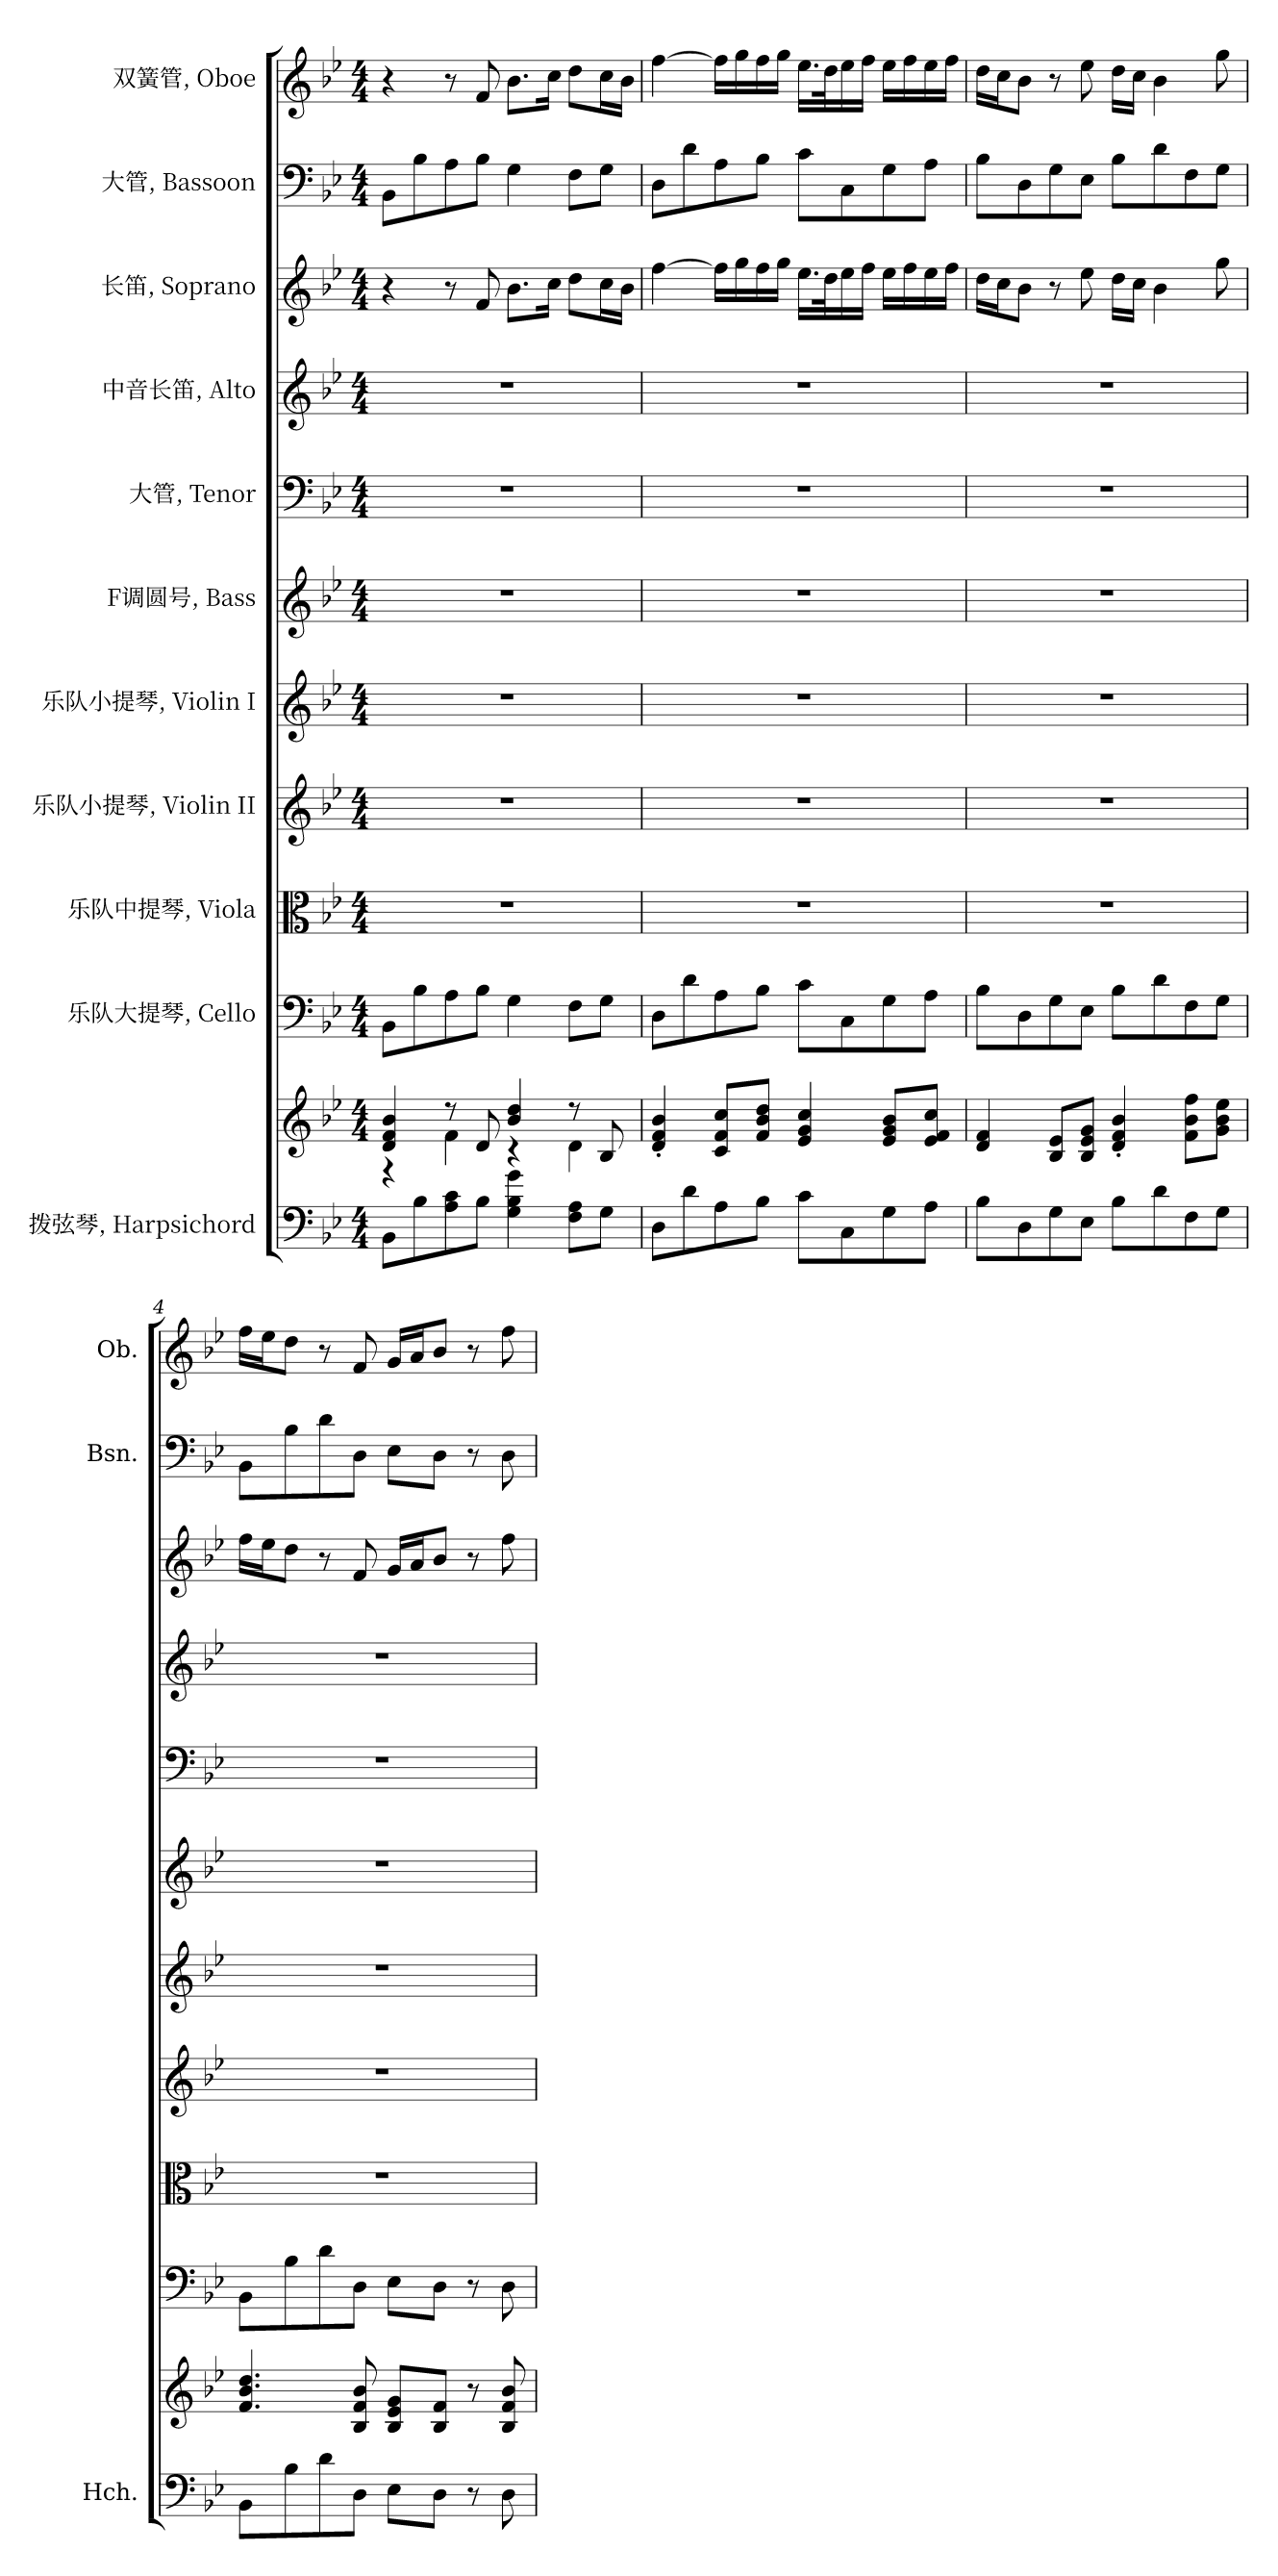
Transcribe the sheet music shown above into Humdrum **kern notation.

**kern	**kern	**kern	**kern	**kern	**kern	**kern	**kern	**kern	**kern	**kern	**kern
*part11	*part11	*part10	*part9	*part8	*part7	*part6	*part5	*part4	*part3	*part2	*part1
*staff12	*staff11	*staff10	*staff9	*staff8	*staff7	*staff6	*staff5	*staff4	*staff3	*staff2	*staff1
*I"拨弦琴, Harpsichord	*	*I"乐队大提琴, Cello	*I"乐队中提琴, Viola	*I"乐队小提琴, Violin II	*I"乐队小提琴, Violin I	*I"F调圆号, Bass	*I"大管, Tenor	*I"中音长笛, Alto	*I"长笛, Soprano	*I"大管, Bassoon	*I"双簧管, Oboe
*I'Hch.	*	*	*	*	*	*	*	*	*	*I'Bsn.	*I'Ob.
*clefF4	*clefG2	*clefF4	*clefC3	*clefG2	*clefG2	*clefG2	*clefF4	*clefG2	*clefG2	*clefF4	*clefG2
*	*	*	*	*	*	*ITrd4c7	*	*ITrd3c5	*	*	*
*k[b-e-]	*k[b-e-]	*k[b-e-]	*k[b-e-]	*k[b-e-]	*k[b-e-]	*k[b-e-a-]	*k[b-e-]	*k[b-]	*k[b-e-]	*k[b-e-]	*k[b-e-]
*M4/4	*M4/4	*M4/4	*M4/4	*M4/4	*M4/4	*M4/4	*M4/4	*M4/4	*M4/4	*M4/4	*M4/4
*MM100	*MM100	*MM100	*MM100	*MM100	*MM100	*MM100	*MM100	*MM100	*MM100	*MM100	*MM100
=1	=1	=1	=1	=1	=1	=1	=1	=1	=1	=1	=1
*	*^	*	*	*	*	*	*	*	*	*	*
8BB-\L	4d/ 4f/ 4b-/	4r	8BB-\L	1r	1r	1r	1r	1r	1r	4r	8BB-\L	4r
8B-\	.	.	8B-\	.	.	.	.	.	.	.	8B-\	.
8A\ 8c\	8r	4f\	8A\	.	.	.	.	.	.	8r	8A\	8r
8B-\J	8d/	.	8B-\J	.	.	.	.	.	.	8f/	8B-\J	8f/
4G\ 4B-\ 4g\	4b-/ 4dd/	4r	4G\	.	.	.	.	.	.	8.b-\L	4G\	8.b-\L
.	.	.	.	.	.	.	.	.	.	16cc\Jk	.	16cc\Jk
8F\ 8A\L	8r	4d\	8F\L	.	.	.	.	.	.	8dd\L	8F\L	8dd\L
8G\J	8B-/	.	8G\J	.	.	.	.	.	.	16cc\L	8G\J	16cc\L
.	.	.	.	.	.	.	.	.	.	16b-\JJ	.	16b-\JJ
*	*v	*v	*	*	*	*	*	*	*	*	*	*
=2	=2	=2	=2	=2	=2	=2	=2	=2	=2	=2	=2
8D\L	4d/' 4f/' 4b-/'	8D\L	1r	1r	1r	1r	1r	1r	[4ff\	8D\L	[4ff\
8d\	.	8d\	.	.	.	.	.	.	.	8d\	.
8A\	8c/ 8f/ 8cc/L	8A\	.	.	.	.	.	.	16ff\LL]	8A\	16ff\LL]
.	.	.	.	.	.	.	.	.	16gg\	.	16gg\
8B-\J	8f/ 8b-/ 8dd/J	8B-\J	.	.	.	.	.	.	16ff\	8B-\J	16ff\
.	.	.	.	.	.	.	.	.	16gg\JJ	.	16gg\JJ
8c\L	4e-/ 4g/ 4cc/	8c\L	.	.	.	.	.	.	16.ee-\LL	8c\L	16.ee-\LL
.	.	.	.	.	.	.	.	.	32dd\K	.	32dd\K
8C\	.	8C\	.	.	.	.	.	.	16ee-\	8C\	16ee-\
.	.	.	.	.	.	.	.	.	16ff\JJ	.	16ff\JJ
8G\	8e-/ 8g/ 8b-/L	8G\	.	.	.	.	.	.	16ee-\LL	8G\	16ee-\LL
.	.	.	.	.	.	.	.	.	16ff\	.	16ff\
8A\J	8e-/ 8f/ 8cc/J	8A\J	.	.	.	.	.	.	16ee-\	8A\J	16ee-\
.	.	.	.	.	.	.	.	.	16ff\JJ	.	16ff\JJ
!!LO:PB:g=z
=3	=3	=3	=3	=3	=3	=3	=3	=3	=3	=3	=3
8B-\L	4d/ 4f/	8B-\L	1r	1r	1r	1r	1r	1r	16dd\LL	8B-\L	16dd\LL
.	.	.	.	.	.	.	.	.	16cc\J	.	16cc\J
8D\	.	8D\	.	.	.	.	.	.	8b-\J	8D\	8b-\J
8G\	8B-/ 8e-/L	8G\	.	.	.	.	.	.	8r	8G\	8r
8E-\J	8B-/ 8e-/ 8g/J	8E-\J	.	.	.	.	.	.	8ee-\	8E-\J	8ee-\
8B-\L	4d/' 4f/' 4b-/'	8B-\L	.	.	.	.	.	.	16dd\LL	8B-\L	16dd\LL
.	.	.	.	.	.	.	.	.	16cc\JJ	.	16cc\JJ
8d\	.	8d\	.	.	.	.	.	.	4b-\	8d\	4b-\
8F\	8f\ 8b-\ 8ff\L	8F\	.	.	.	.	.	.	.	8F\	.
8G\J	8g\ 8b-\ 8ee-\J	8G\J	.	.	.	.	.	.	8gg\	8G\J	8gg\
=4	=4	=4	=4	=4	=4	=4	=4	=4	=4	=4	=4
8BB-\L	4.f/ 4.b-/ 4.dd/	8BB-\L	1r	1r	1r	1r	1r	1r	16ff\LL	8BB-\L	16ff\LL
.	.	.	.	.	.	.	.	.	16ee-\J	.	16ee-\J
8B-\	.	8B-\	.	.	.	.	.	.	8dd\J	8B-\	8dd\J
8d\	.	8d\	.	.	.	.	.	.	8r	8d\	8r
8D\J	8B-/ 8f/ 8b-/	8D\J	.	.	.	.	.	.	8f/	8D\J	8f/
8E-\L	8B-/ 8e-/ 8g/L	8E-\L	.	.	.	.	.	.	16g/LL	8E-\L	16g/LL
.	.	.	.	.	.	.	.	.	16a/J	.	16a/J
8D\J	8B-/ 8f/J	8D\J	.	.	.	.	.	.	8b-/J	8D\J	8b-/J
8r	8r	8r	.	.	.	.	.	.	8r	8r	8r
8D\	8B-/ 8f/ 8b-/	8D\	.	.	.	.	.	.	8ff\	8D\	8ff\
=	=	=	=	=	=	=	=	=	=	=	=
*-	*-	*-	*-	*-	*-	*-	*-	*-	*-	*-	*-
